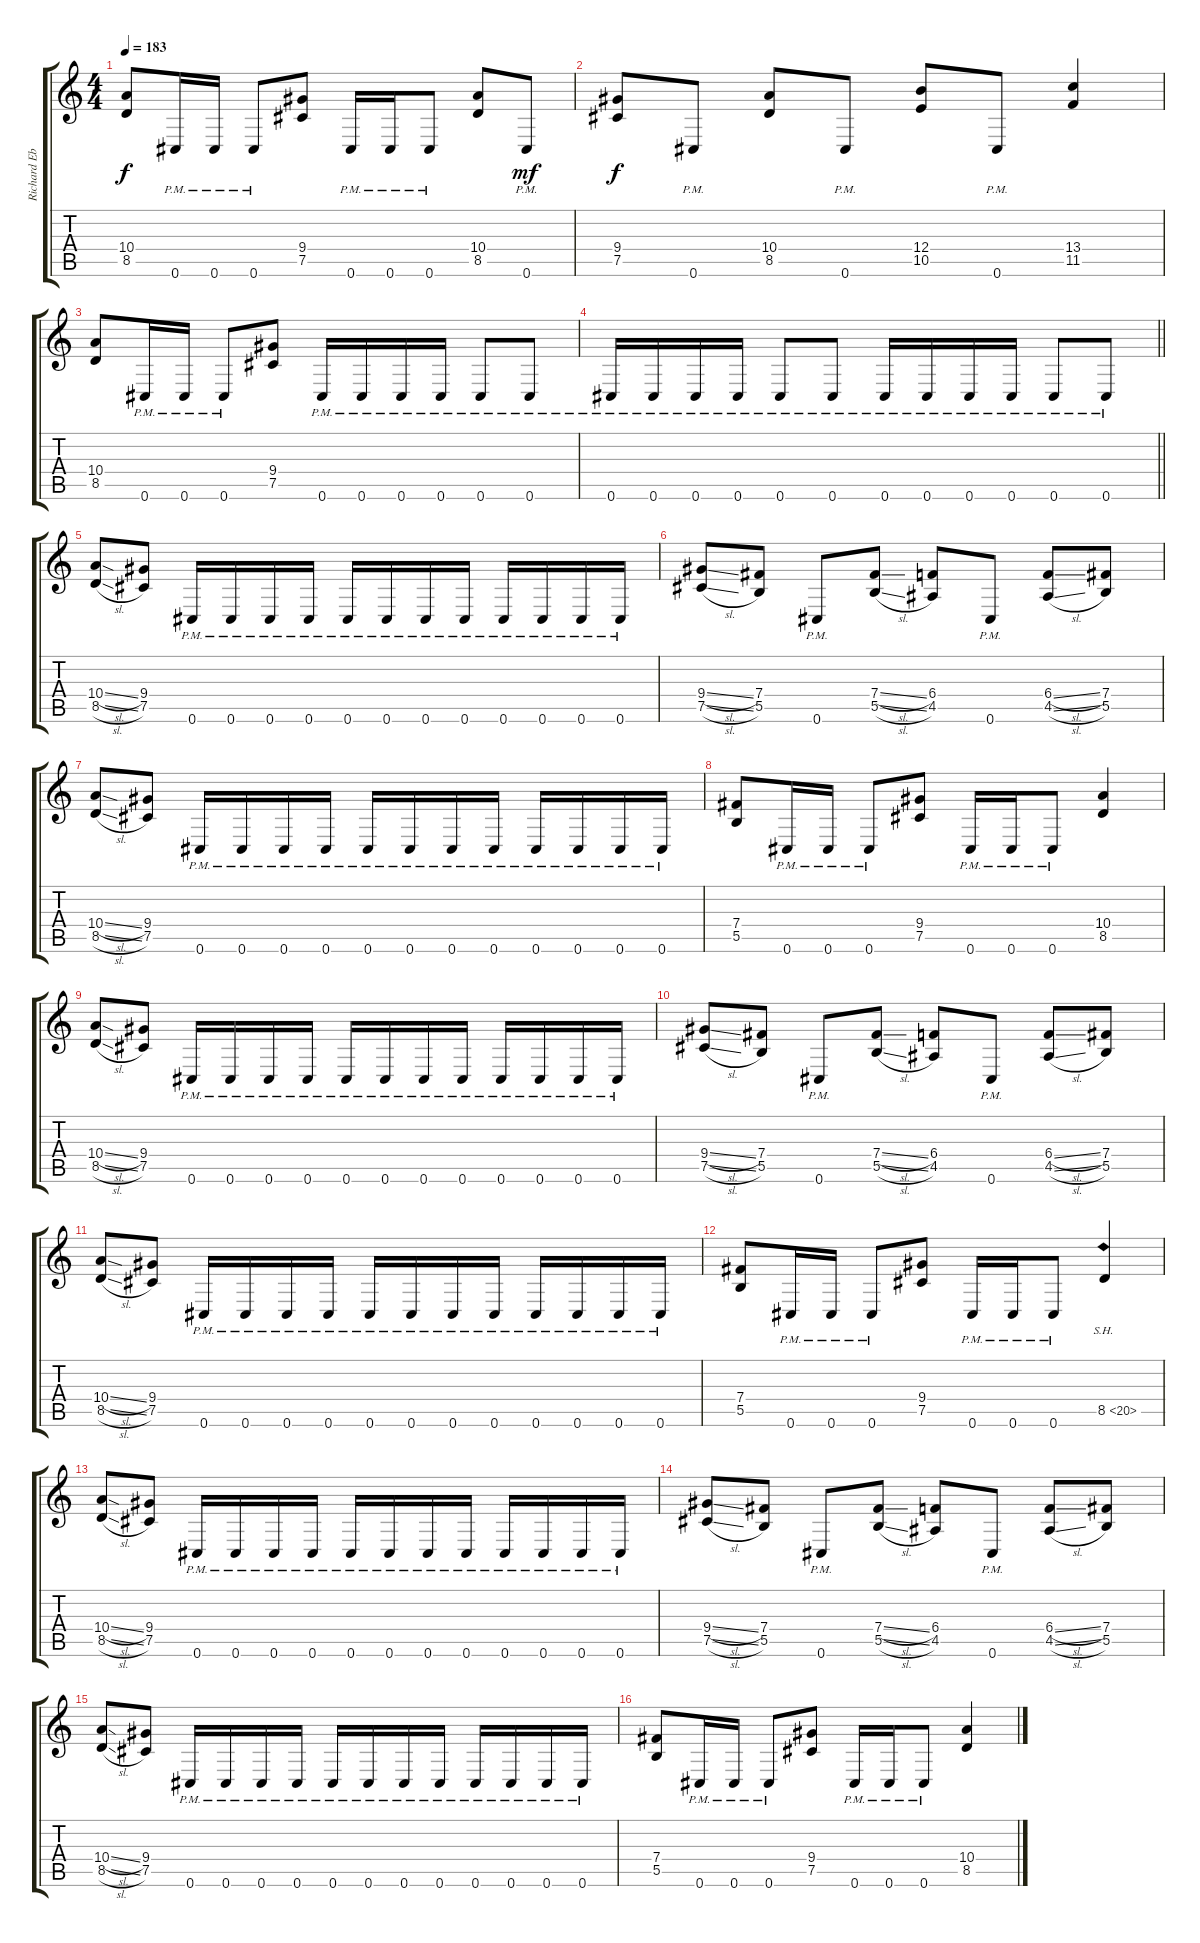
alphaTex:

\track ("Richard Ebisch (Lead)" "Richard Eb") {instrument distortionguitar}
\staff {score tabs}
\tuning (Db4 Ab3 E3 B2 Gb2 Db2) {hide}
\ts (4 4)
\tempo 183
\clef g2
\ks c
(10.4 8.5).8{dy f} 0.6{pm}.16 0.6{pm}.16 0.6{pm}.8 (9.4 7.5).8 0.6{pm}.16 0.6{pm}.16 0.6{pm}.8 (10.4 8.5).8 0.6{pm}.8{dy mf} |
(9.4 7.5).8{dy f} 0.6{pm}.8 (10.4 8.5).8 0.6{pm}.8 (12.4 10.5).8 0.6{pm}.8 (13.4 11.5).4 |
(10.4 8.5).8 0.6{pm}.16 0.6{pm}.16 0.6{pm}.8 (9.4 7.5).8 0.6{pm}.16 0.6{pm}.16 0.6{pm}.16 0.6{pm}.16 0.6{pm}.8 0.6{pm}.8 |
\barLineRight lightlight
0.6{pm}.16 0.6{pm}.16 0.6{pm}.16 0.6{pm}.16 0.6{pm}.8 0.6{pm}.8 0.6{pm}.16 0.6{pm}.16 0.6{pm}.16 0.6{pm}.16 0.6{pm}.8 0.6{pm}.8 |
(10.4{sl} 8.5{sl}).8 (9.4 7.5).8 0.6{pm}.16 0.6{pm}.16 0.6{pm}.16 0.6{pm}.16 0.6{pm}.16 0.6{pm}.16 0.6{pm}.16 0.6{pm}.16 0.6{pm}.16 0.6{pm}.16 0.6{pm}.16 0.6{pm}.16 |
(9.4{sl} 7.5{sl}).8 (7.4 5.5).8 0.6{pm}.8 (7.4{sl} 5.5{sl}).8 (6.4 4.5).8 0.6{pm}.8 (6.4{sl} 4.5{sl}).8 (7.4 5.5).8 |
(10.4{sl} 8.5{sl}).8 (9.4 7.5).8 0.6{pm}.16 0.6{pm}.16 0.6{pm}.16 0.6{pm}.16 0.6{pm}.16 0.6{pm}.16 0.6{pm}.16 0.6{pm}.16 0.6{pm}.16 0.6{pm}.16 0.6{pm}.16 0.6{pm}.16 |
(7.4 5.5).8 0.6{pm}.16 0.6{pm}.16 0.6{pm}.8 (9.4 7.5).8 0.6{pm}.16 0.6{pm}.16 0.6{pm}.8 (10.4 8.5).4 |
(10.4{sl} 8.5{sl}).8 (9.4 7.5).8 0.6{pm}.16 0.6{pm}.16 0.6{pm}.16 0.6{pm}.16 0.6{pm}.16 0.6{pm}.16 0.6{pm}.16 0.6{pm}.16 0.6{pm}.16 0.6{pm}.16 0.6{pm}.16 0.6{pm}.16 |
(9.4{sl} 7.5{sl}).8 (7.4 5.5).8 0.6{pm}.8 (7.4{sl} 5.5{sl}).8 (6.4 4.5).8 0.6{pm}.8 (6.4{sl} 4.5{sl}).8 (7.4 5.5).8 |
(10.4{sl} 8.5{sl}).8 (9.4 7.5).8 0.6{pm}.16 0.6{pm}.16 0.6{pm}.16 0.6{pm}.16 0.6{pm}.16 0.6{pm}.16 0.6{pm}.16 0.6{pm}.16 0.6{pm}.16 0.6{pm}.16 0.6{pm}.16 0.6{pm}.16 |
(7.4 5.5).8 0.6{pm}.16 0.6{pm}.16 0.6{pm}.8 (9.4 7.5).8 0.6{pm}.16 0.6{pm}.16 0.6{pm}.8 8.5{sh 12}.4 |
(10.4{sl} 8.5{sl}).8 (9.4 7.5).8 0.6{pm}.16 0.6{pm}.16 0.6{pm}.16 0.6{pm}.16 0.6{pm}.16 0.6{pm}.16 0.6{pm}.16 0.6{pm}.16 0.6{pm}.16 0.6{pm}.16 0.6{pm}.16 0.6{pm}.16 |
(9.4{sl} 7.5{sl}).8 (7.4 5.5).8 0.6{pm}.8 (7.4{sl} 5.5{sl}).8 (6.4 4.5).8 0.6{pm}.8 (6.4{sl} 4.5{sl}).8 (7.4 5.5).8 |
(10.4{sl} 8.5{sl}).8 (9.4 7.5).8 0.6{pm}.16 0.6{pm}.16 0.6{pm}.16 0.6{pm}.16 0.6{pm}.16 0.6{pm}.16 0.6{pm}.16 0.6{pm}.16 0.6{pm}.16 0.6{pm}.16 0.6{pm}.16 0.6{pm}.16 |
(7.4 5.5).8 0.6{pm}.16 0.6{pm}.16 0.6{pm}.8 (9.4 7.5).8 0.6{pm}.16 0.6{pm}.16 0.6{pm}.8 (10.4 8.5).4
